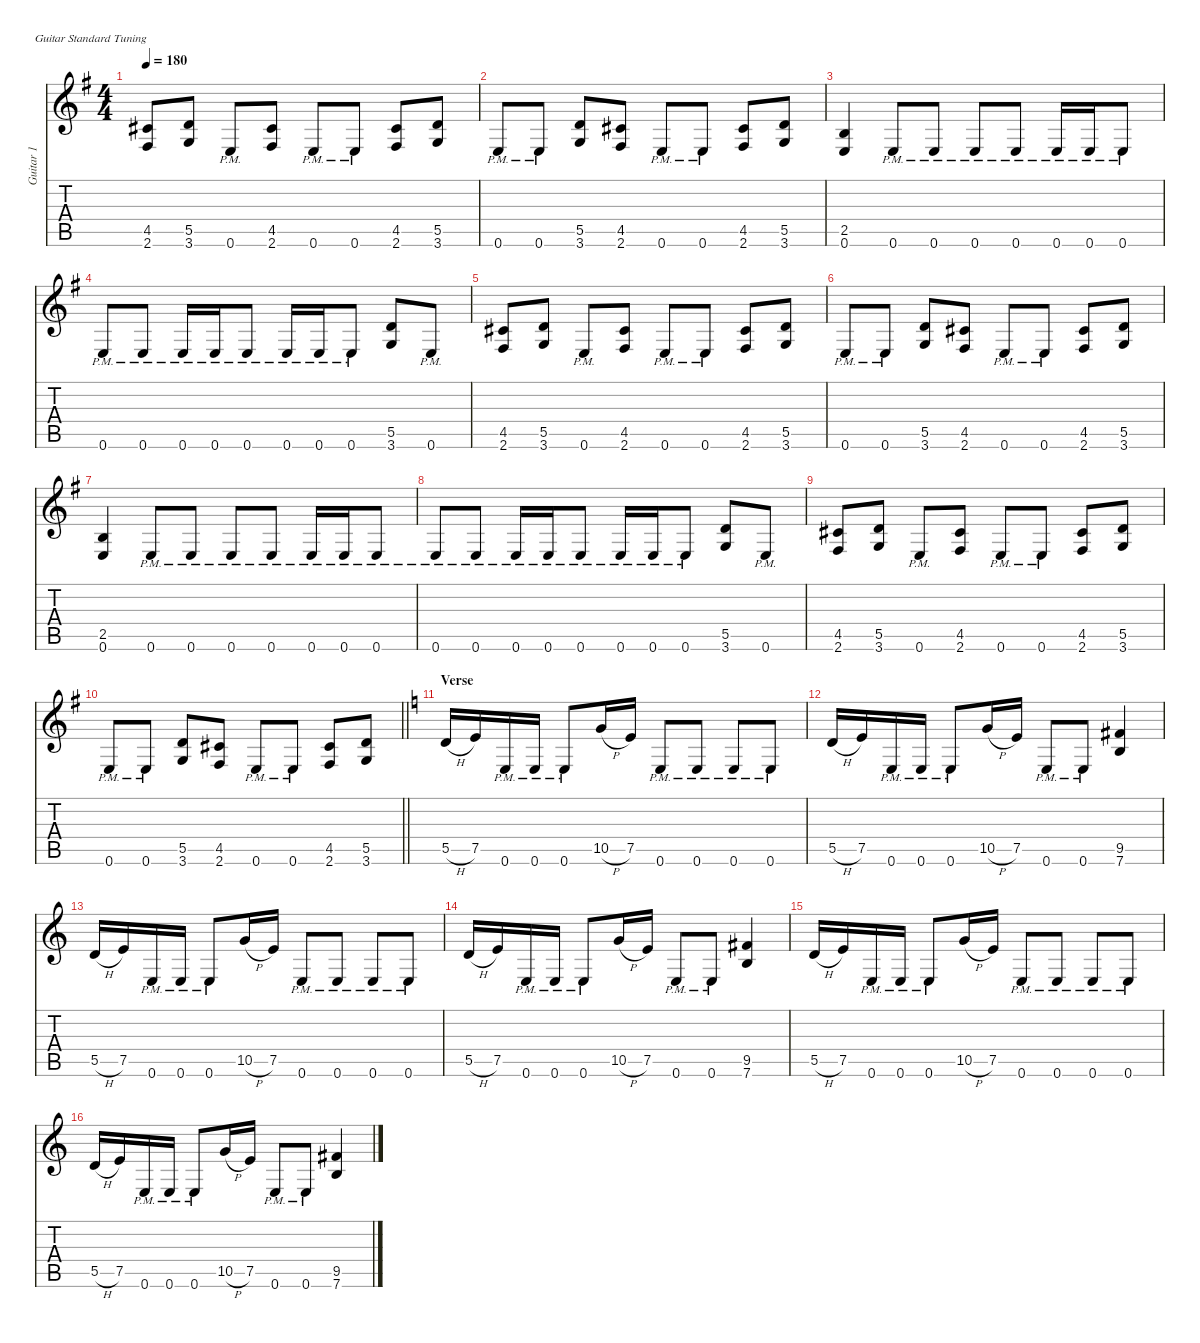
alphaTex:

\defaultSystemsLayout 4
\hideDynamics
\bracketExtendMode nobrackets
\firstSystemTrackNameMode fullname
\otherSystemsTrackNameOrientation horizontal
\track ("Guitar 1" "dist.guit.") {defaultSystemsLayout 8 mute instrument distortionguitar}
\staff {score tabs}
\tuning (E4 B3 G3 D3 A2 E2)
\ts (4 4)
\tempo 180
\clef g2
\ks g
(4.5{acc #} 2.6{acc #}).8{dy f beam Up} (5.5{acc forcenatural} 3.6{acc forcenatural}).8{beam Up} 0.6{pm acc forcenatural}.8{beam Up} (4.5{acc #} 2.6{acc #}).8{beam Up} 0.6{pm acc forcenatural}.8{beam Up} 0.6{pm acc forcenatural}.8{beam Up} (4.5{acc #} 2.6{acc #}).8{beam Up} (5.5{acc forcenatural} 3.6{acc forcenatural}).8{beam Up} |
0.6{pm acc forcenatural}.8{beam Up} 0.6{pm acc forcenatural}.8{beam Up} (5.5{acc forcenatural} 3.6{acc forcenatural}).8{beam Up} (4.5{acc #} 2.6{acc #}).8{beam Up} 0.6{pm acc forcenatural}.8{beam Up} 0.6{pm acc forcenatural}.8{beam Up} (4.5{acc #} 2.6{acc #}).8{beam Up} (5.5{acc forcenatural} 3.6{acc forcenatural}).8{beam Up} |
(2.5{acc forcenatural} 0.6{acc forcenatural}).4{beam Up} 0.6{pm acc forcenatural}.8{beam Up} 0.6{pm acc forcenatural}.8{beam Up} 0.6{pm acc forcenatural}.8{beam Up} 0.6{pm acc forcenatural}.8{beam Up} 0.6{pm acc forcenatural}.16{beam Up} 0.6{pm acc forcenatural}.16{beam Up} 0.6{pm acc forcenatural}.8{beam Up} |
0.6{pm acc forcenatural}.8{beam Up} 0.6{pm acc forcenatural}.8{beam Up} 0.6{pm acc forcenatural}.16{beam Up} 0.6{pm acc forcenatural}.16{beam Up} 0.6{pm acc forcenatural}.8{beam Up} 0.6{pm acc forcenatural}.16{beam Up} 0.6{pm acc forcenatural}.16{beam Up} 0.6{pm acc forcenatural}.8{beam Up} (5.5{acc forcenatural} 3.6{acc forcenatural}).8{beam Up} 0.6{pm acc forcenatural}.8{beam Up} |
(4.5{acc #} 2.6{acc #}).8{beam Up} (5.5{acc forcenatural} 3.6{acc forcenatural}).8{beam Up} 0.6{pm acc forcenatural}.8{beam Up} (4.5{acc #} 2.6{acc #}).8{beam Up} 0.6{pm acc forcenatural}.8{beam Up} 0.6{pm acc forcenatural}.8{beam Up} (4.5{acc #} 2.6{acc #}).8{beam Up} (5.5{acc forcenatural} 3.6{acc forcenatural}).8{beam Up} |
0.6{pm acc forcenatural}.8{beam Up} 0.6{pm acc forcenatural}.8{beam Up} (5.5{acc forcenatural} 3.6{acc forcenatural}).8{beam Up} (4.5{acc #} 2.6{acc #}).8{beam Up} 0.6{pm acc forcenatural}.8{beam Up} 0.6{pm acc forcenatural}.8{beam Up} (4.5{acc #} 2.6{acc #}).8{beam Up} (5.5{acc forcenatural} 3.6{acc forcenatural}).8{beam Up} |
(2.5{acc forcenatural} 0.6{acc forcenatural}).4{beam Up} 0.6{pm acc forcenatural}.8{beam Up} 0.6{pm acc forcenatural}.8{beam Up} 0.6{pm acc forcenatural}.8{beam Up} 0.6{pm acc forcenatural}.8{beam Up} 0.6{pm acc forcenatural}.16{beam Up} 0.6{pm acc forcenatural}.16{beam Up} 0.6{pm acc forcenatural}.8{beam Up} |
0.6{pm acc forcenatural}.8{beam Up} 0.6{pm acc forcenatural}.8{beam Up} 0.6{pm acc forcenatural}.16{beam Up} 0.6{pm acc forcenatural}.16{beam Up} 0.6{pm acc forcenatural}.8{beam Up} 0.6{pm acc forcenatural}.16{beam Up} 0.6{pm acc forcenatural}.16{beam Up} 0.6{pm acc forcenatural}.8{beam Up} (5.5{acc forcenatural} 3.6{acc forcenatural}).8{beam Up} 0.6{pm acc forcenatural}.8{beam Up} |
(4.5{acc #} 2.6{acc #}).8{beam Up} (5.5{acc forcenatural} 3.6{acc forcenatural}).8{beam Up} 0.6{pm acc forcenatural}.8{beam Up} (4.5{acc #} 2.6{acc #}).8{beam Up} 0.6{pm acc forcenatural}.8{beam Up} 0.6{pm acc forcenatural}.8{beam Up} (4.5{acc #} 2.6{acc #}).8{beam Up} (5.5{acc forcenatural} 3.6{acc forcenatural}).8{beam Up} |
\barLineRight lightlight
0.6{pm acc forcenatural}.8{beam Up} 0.6{pm acc forcenatural}.8{beam Up} (5.5{acc forcenatural} 3.6{acc forcenatural}).8{beam Up} (4.5{acc #} 2.6{acc #}).8{beam Up} 0.6{pm acc forcenatural}.8{beam Up} 0.6{pm acc forcenatural}.8{beam Up} (4.5{acc #} 2.6{acc #}).8{beam Up} (5.5{acc forcenatural} 3.6{acc forcenatural}).8{beam Up} |
\section ("" "Verse")
\ks c
5.5{h}.16{beam Up} 7.5.16{beam Up} 0.6{pm}.16{beam Up} 0.6{pm}.16{beam Up} 0.6{pm}.8{beam Up} 10.5{h}.16{beam Up} 7.5.16{beam Up} 0.6{pm}.8{beam Up} 0.6{pm}.8{beam Up} 0.6{pm}.8{beam Up} 0.6{pm}.8{beam Up} |
5.5{h}.16{beam Up} 7.5.16{beam Up} 0.6{pm}.16{beam Up} 0.6{pm}.16{beam Up} 0.6{pm}.8{beam Up} 10.5{h}.16{beam Up} 7.5.16{beam Up} 0.6{pm}.8{beam Up} 0.6{pm}.8{beam Up} (9.5{acc #} 7.6).4{beam Up} |
5.5{h}.16{beam Up} 7.5.16{beam Up} 0.6{pm}.16{beam Up} 0.6{pm}.16{beam Up} 0.6{pm}.8{beam Up} 10.5{h}.16{beam Up} 7.5.16{beam Up} 0.6{pm}.8{beam Up} 0.6{pm}.8{beam Up} 0.6{pm}.8{beam Up} 0.6{pm}.8{beam Up} |
5.5{h}.16{beam Up} 7.5.16{beam Up} 0.6{pm}.16{beam Up} 0.6{pm}.16{beam Up} 0.6{pm}.8{beam Up} 10.5{h}.16{beam Up} 7.5.16{beam Up} 0.6{pm}.8{beam Up} 0.6{pm}.8{beam Up} (9.5{acc #} 7.6).4{beam Up} |
5.5{h}.16{beam Up} 7.5.16{beam Up} 0.6{pm}.16{beam Up} 0.6{pm}.16{beam Up} 0.6{pm}.8{beam Up} 10.5{h}.16{beam Up} 7.5.16{beam Up} 0.6{pm}.8{beam Up} 0.6{pm}.8{beam Up} 0.6{pm}.8{beam Up} 0.6{pm}.8{beam Up} |
5.5{h}.16{beam Up} 7.5.16{beam Up} 0.6{pm}.16{beam Up} 0.6{pm}.16{beam Up} 0.6{pm}.8{beam Up} 10.5{h}.16{beam Up} 7.5.16{beam Up} 0.6{pm}.8{beam Up} 0.6{pm}.8{beam Up} (9.5{acc #} 7.6).4{beam Up}
